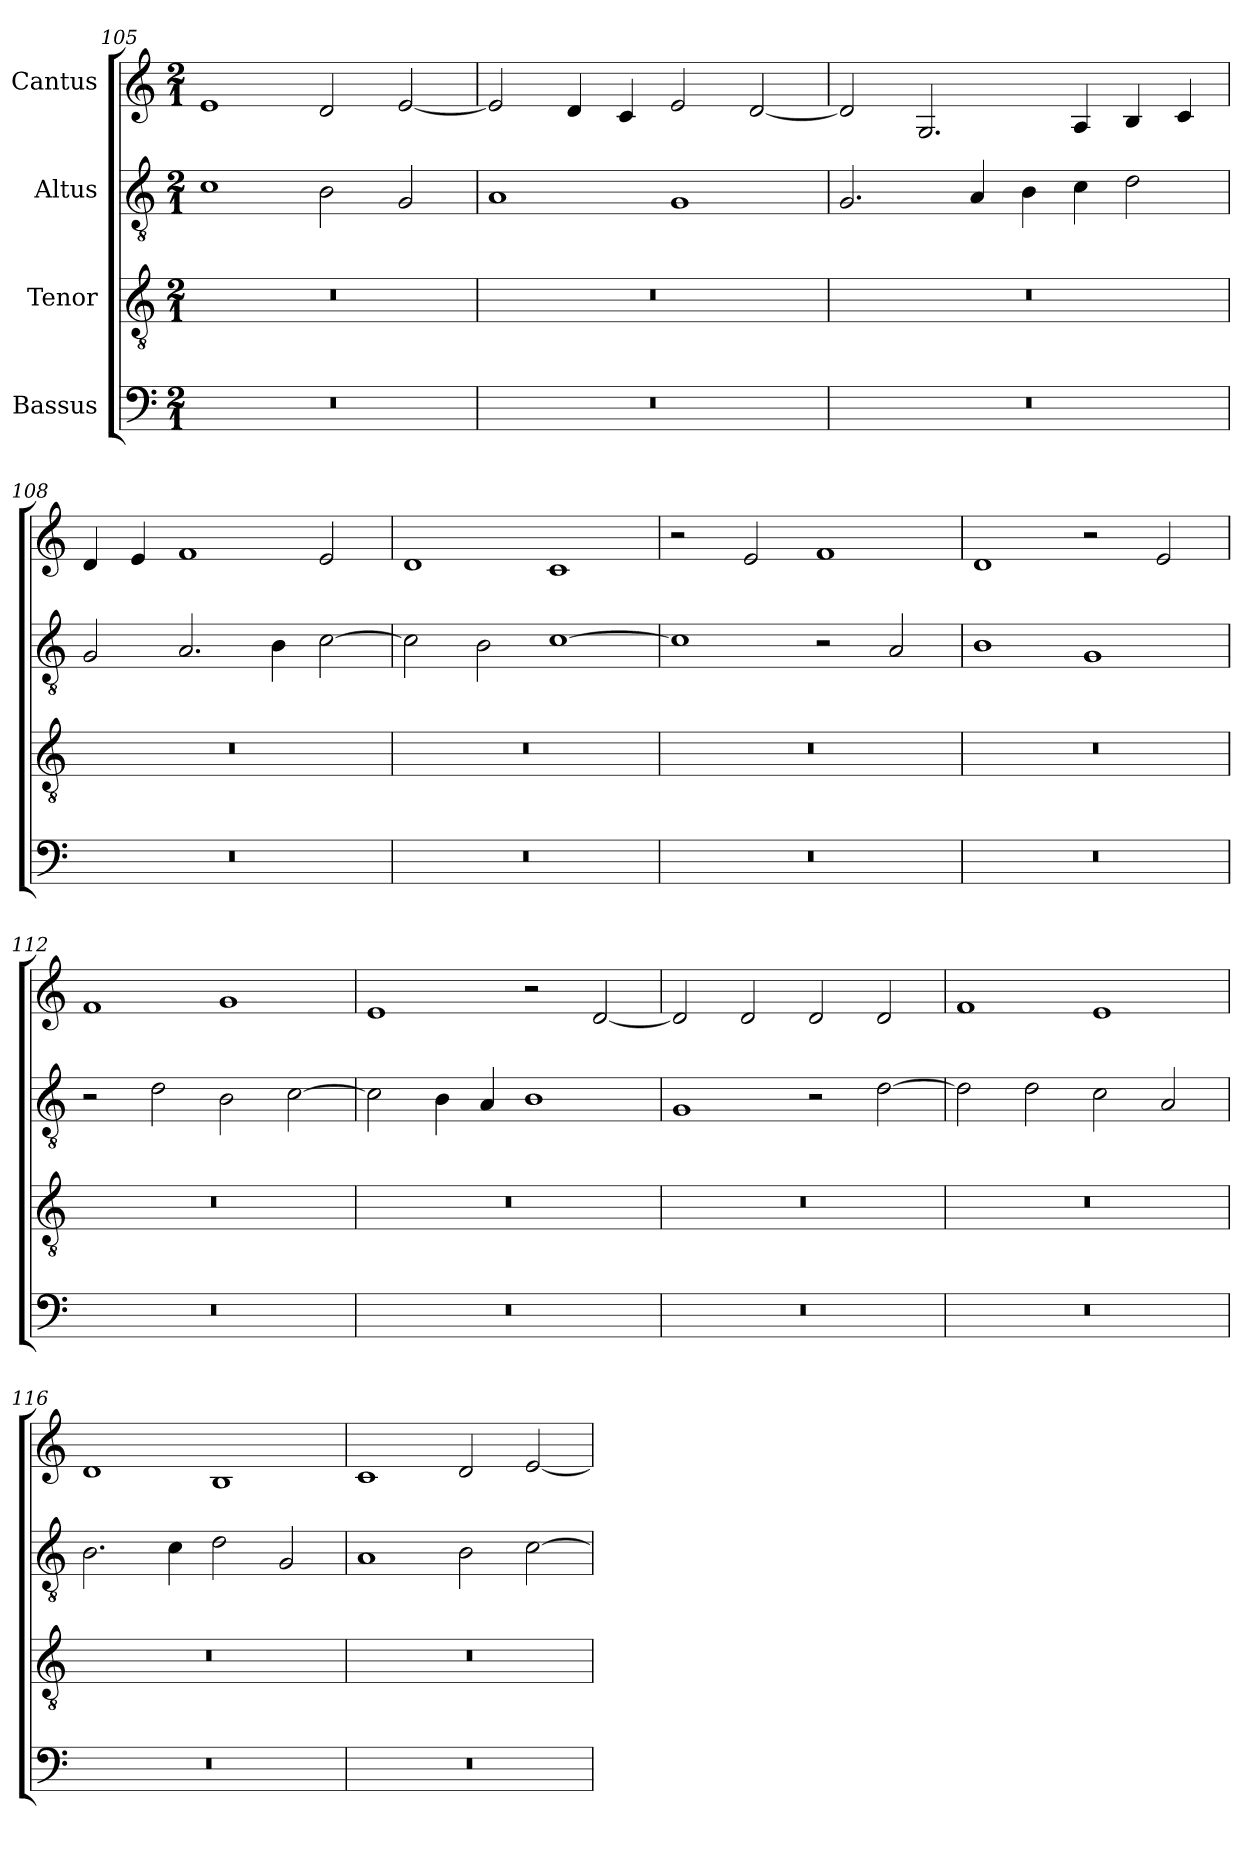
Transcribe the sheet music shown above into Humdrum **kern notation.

**kern	**kern	**kern	**kern
*part4	*part3	*part2	*part1
*staff4	*staff3	*staff2	*staff1
*I"Bassus	*I"Tenor	*I"Altus	*I"Cantus
*clefF4	*clefGv2	*clefGv2	*clefG2
*	*ITrd7c12	*ITrd7c12	*
*k[]	*k[]	*k[]	*k[]
*C:	*C:	*C:	*C:
*M2/1	*M2/1	*M2/1	*M2/1
=105	=105	=105	=105
!LO:N:vis=1	!LO:N:vis=1	!	!
0r	0r	1Ci	1ei
.	.	2BBi\	2di/
.	.	2GGi/	[<2ei/
=106	=106	=106	=106
!LO:N:vis=1	!LO:N:vis=1	!	!
0r	0r	1AAi	2ei/]
.	.	.	4di/
.	.	.	4ci/
.	.	1GGi	2ei/
.	.	.	[<2di/
=107	=107	=107	=107
!LO:N:vis=1	!LO:N:vis=1	!	!
0r	0r	2.GGi/	2di/]
.	.	.	2.Gi/
.	.	4AAi/	.
.	.	4BBi\	.
.	.	4Ci\	4Ai/
.	.	2Di\	4Bi/
.	.	.	4ci/
!!LO:LB:g=z
=108	=108	=108	=108
!LO:N:vis=1	!LO:N:vis=1	!	!
0r	0r	2GGi/	4di/
.	.	.	4ei/
.	.	2.AAi/	1fi
.	.	4BBi\	.
.	.	[>2Ci\	2ei/
=109	=109	=109	=109
!LO:N:vis=1	!LO:N:vis=1	!	!
0r	0r	2Ci\]	1di
.	.	2BBi\	.
.	.	[>1Ci	1ci
=110	=110	=110	=110
!LO:N:vis=1	!LO:N:vis=1	!	!
0r	0r	1Ci]	2r
.	.	.	2ei/
.	.	2r	1fi
.	.	2AAi/	.
=111	=111	=111	=111
!LO:N:vis=1	!LO:N:vis=1	!	!
0r	0r	1BBi	1di
.	.	1GGi	2r
.	.	.	2ei/
=112	=112	=112	=112
!LO:N:vis=1	!LO:N:vis=1	!	!
0r	0r	2r	1fi
.	.	2Di\	.
.	.	2BBi\	1gi
.	.	[>2Ci\	.
!!LO:LB:g=z
=113	=113	=113	=113
!LO:N:vis=1	!LO:N:vis=1	!	!
0r	0r	2Ci\]	1ei
.	.	4BBi\	.
.	.	4AAi/	.
.	.	1BBi	2r
.	.	.	[<2di/
=114	=114	=114	=114
!LO:N:vis=1	!LO:N:vis=1	!	!
0r	0r	1GGi	2di/]
.	.	.	2di/
.	.	2r	2di/
.	.	[>2Di\	2di/
=115	=115	=115	=115
!LO:N:vis=1	!LO:N:vis=1	!	!
0r	0r	2Di\]	1fi
.	.	2Di\	.
.	.	2Ci\	1ei
.	.	2AAi/	.
=116	=116	=116	=116
!LO:N:vis=1	!LO:N:vis=1	!	!
0r	0r	2.BBi\	1di
.	.	4Ci\	.
.	.	2Di\	1Bi
.	.	2GGi/	.
=117	=117	=117	=117
!LO:N:vis=1	!LO:N:vis=1	!	!
0r	0r	1AAi	1ci
.	.	2BBi\	2di/
.	.	[>2Ci\	[<2ei/
=	=	=	=
*-	*-	*-	*-
